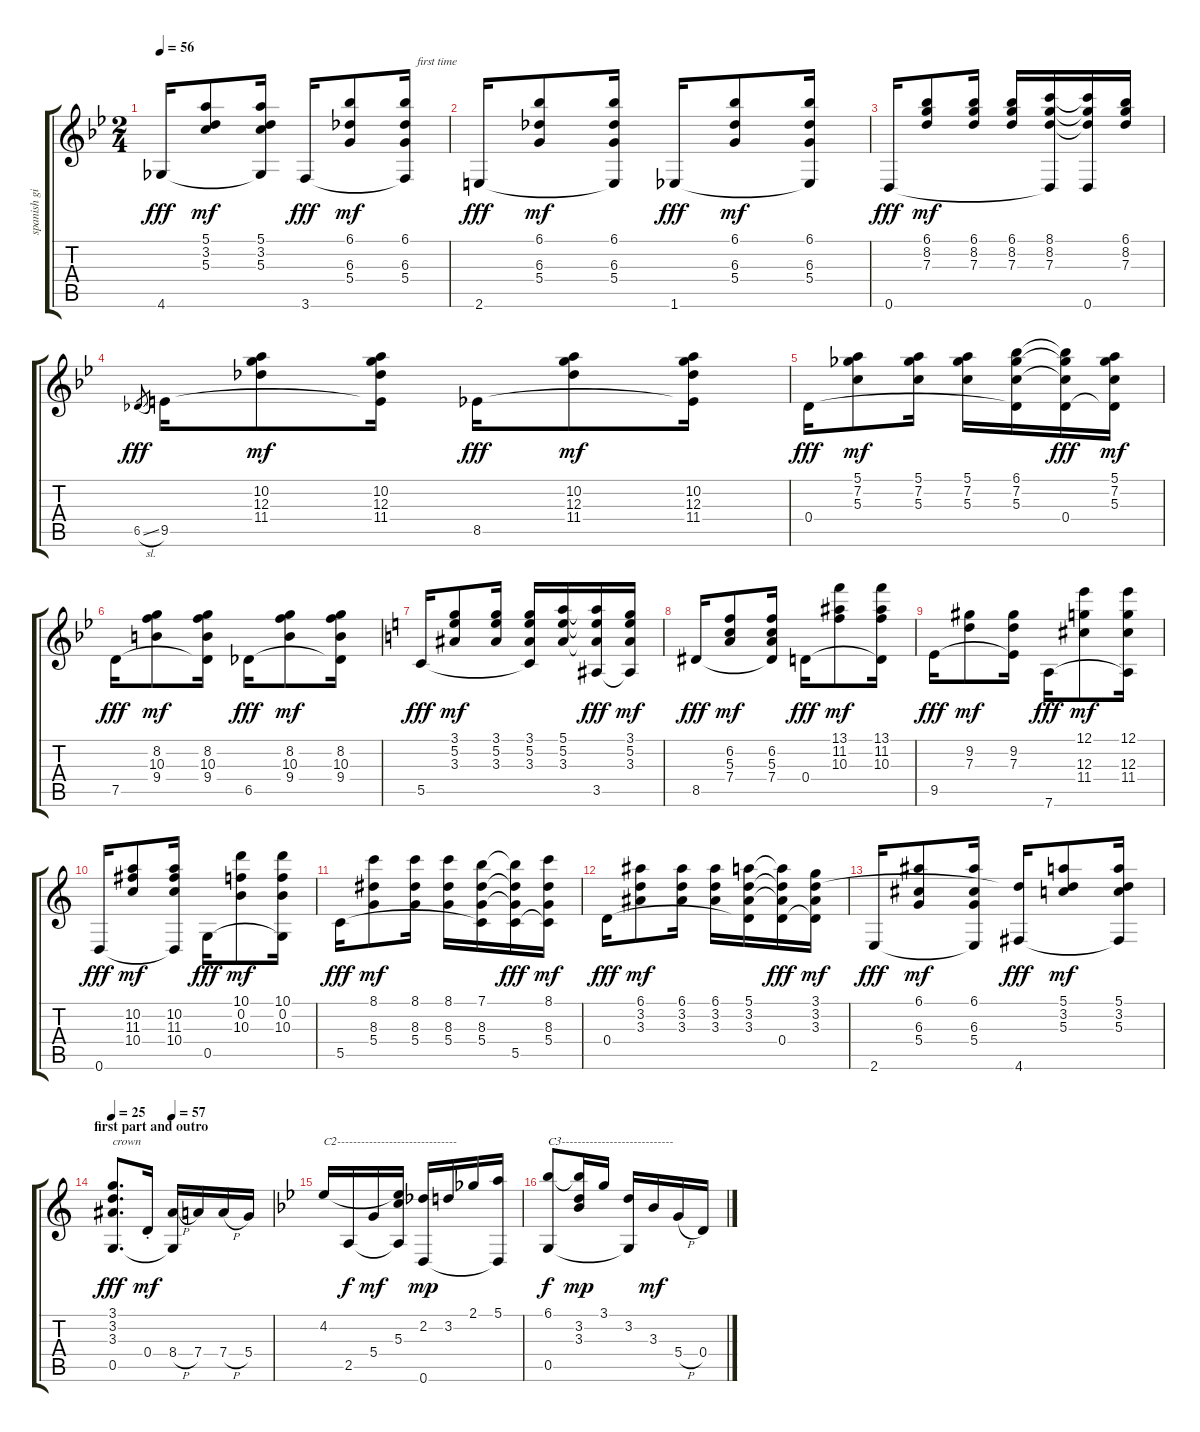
\track ("spanish giutar" "spanish gi") {instrument acousticguitarnylon}
\staff {score tabs}
\tuning (E4 B3 G3 D3 G2 D2) {hide}
\ts (2 4)
\tempo 56
\clef g2
\ks gminor
4.6.16{dy fff} (5.1 3.2 5.3).8{dy mf} (5.1 3.2 5.3 4.6{t}).16 3.6.16{txt "                                     first time " dy fff} (6.1 6.3 5.4).8{dy mf} (6.1 6.3 5.4 3.6{t}).16 |
2.6.16{dy fff} (6.1 6.3 5.4).8{dy mf} (6.1 6.3 5.4 2.6{t}).16 1.6.16{dy fff} (6.1 6.3 5.4).8{dy mf} (6.1 6.3 5.4 1.6{t}).16 |
0.6.16{dy fff} (6.1 8.2 7.3).8{dy mf} (6.1 8.2 7.3).16 (6.1 8.2 7.3).16 (8.1 8.2 7.3 0.6{t}).16 (8.1{t} 8.2{t} 7.3{t} 0.6).16 (6.1 8.2 7.3).16 |
6.5{sl}.8{gr dy fff} 9.5.16 (10.2 12.3 11.4).8{dy mf} (10.2 12.3 11.4 9.5{t}).16 8.5.16{dy fff} (10.2 12.3 11.4).8{dy mf} (10.2 12.3 11.4 8.5{t}).16 |
0.4.16{dy fff} (5.1 7.2 5.3).8{dy mf} (5.1 7.2 5.3).16 (5.1 7.2 5.3).16 (6.1 7.2 5.3 0.4{t}).16 (6.1{t} 7.2{t} 5.3{t} 0.4).16{dy fff} (5.1 7.2 5.3 0.4{t}).16{dy mf} |
7.5.16{dy fff} (8.2 10.3 9.4).8{dy mf} (8.2 10.3 9.4 7.5{t}).16 6.5.16{dy fff} (8.2 10.3 9.4).8{dy mf} (8.2 10.3 9.4 6.5{t}).16 |
\ks c
5.5.16{dy fff} (3.1 5.2 3.3).8{dy mf} (3.1 5.2 3.3).16 (3.1 5.2 3.3 5.5{t}).16 (5.1 5.2 3.3).16 (5.1{t} 5.2{t} 3.3{t} 3.5).16{dy fff} (3.1 5.2 3.3 3.5{t}).16{dy mf} |
8.5.16{dy fff} (6.2 5.3 7.4).8{dy mf} (6.2 5.3 7.4 8.5{t}).16 0.4.16{dy fff} (13.1 11.2 10.3).8{dy mf} (13.1 11.2 10.3 0.4{t}).16 |
9.5.16{dy fff} (9.2 7.3).8{dy mf} (9.2 7.3 9.5{t}).16 7.6.16{dy fff} (12.1 12.3 11.4).8{dy mf} (12.1 12.3 11.4 7.6{t}).16 |
0.6.16{dy fff} (10.2 11.3 10.4).8{dy mf} (10.2 11.3 10.4 0.6{t}).16 0.5.16{dy fff} (10.1 0.2 10.3).8{dy mf} (10.1 0.2 10.3 0.5{t}).16 |
5.5.16{dy fff} (8.1 8.3 5.4).8{dy mf} (8.1 8.3 5.4).16 (8.1 8.3 5.4).16 (7.1 8.3 5.4 5.5{t}).16 (7.1{t} 8.3{t} 5.4{t} 5.5).16{dy fff} (8.1 8.3 5.4 5.5{t}).16{dy mf} |
0.4.16{dy fff} (6.1 3.2 3.3).8{dy mf} (6.1 3.2 3.3).16 (6.1 3.2 3.3).16 (5.1 3.2 3.3 0.4{t}).16 (5.1{t} 3.2{t} 3.3{t} 0.4).16{dy fff} (3.1 3.2 3.3 0.4{t}).16{dy mf} |
2.6.16{dy fff} (6.1 6.3 5.4).8{dy mf} (6.1 6.3 5.4 2.6{t}).16 (3.2{t} 4.6).16{dy fff} (5.1 3.2 5.3).8{dy mf} (5.1 3.2 5.3 4.6{t}).16 |
\section ("" "first part and outro")
\tempo 25
\tempo (57 0.375)
(3.1 3.2 3.3 0.5).8{d txt "crown" dy fff} 0.4{st}.16{dy mf} (8.4{h} 0.5{t}).16 7.4.16 7.4{h}.16 5.4.16 |
\ks gminor
4.2.16{txt "C2------------------------------"} 2.5.16{dy f} 5.4.16{dy mf} (4.2{t} 5.3 2.5{t}).16 (2.2 0.6).16{dy mp} 3.2.16 2.1.16 (5.1 0.6{t}).16 |
(6.1 0.5).8{txt "C3----------------------------" dy f} (6.1{t} 3.2 3.3).16{dy mp} 3.1.16 (3.2 0.5{t}).16 3.3.16{dy mf} 5.4{h}.16 0.4.16
